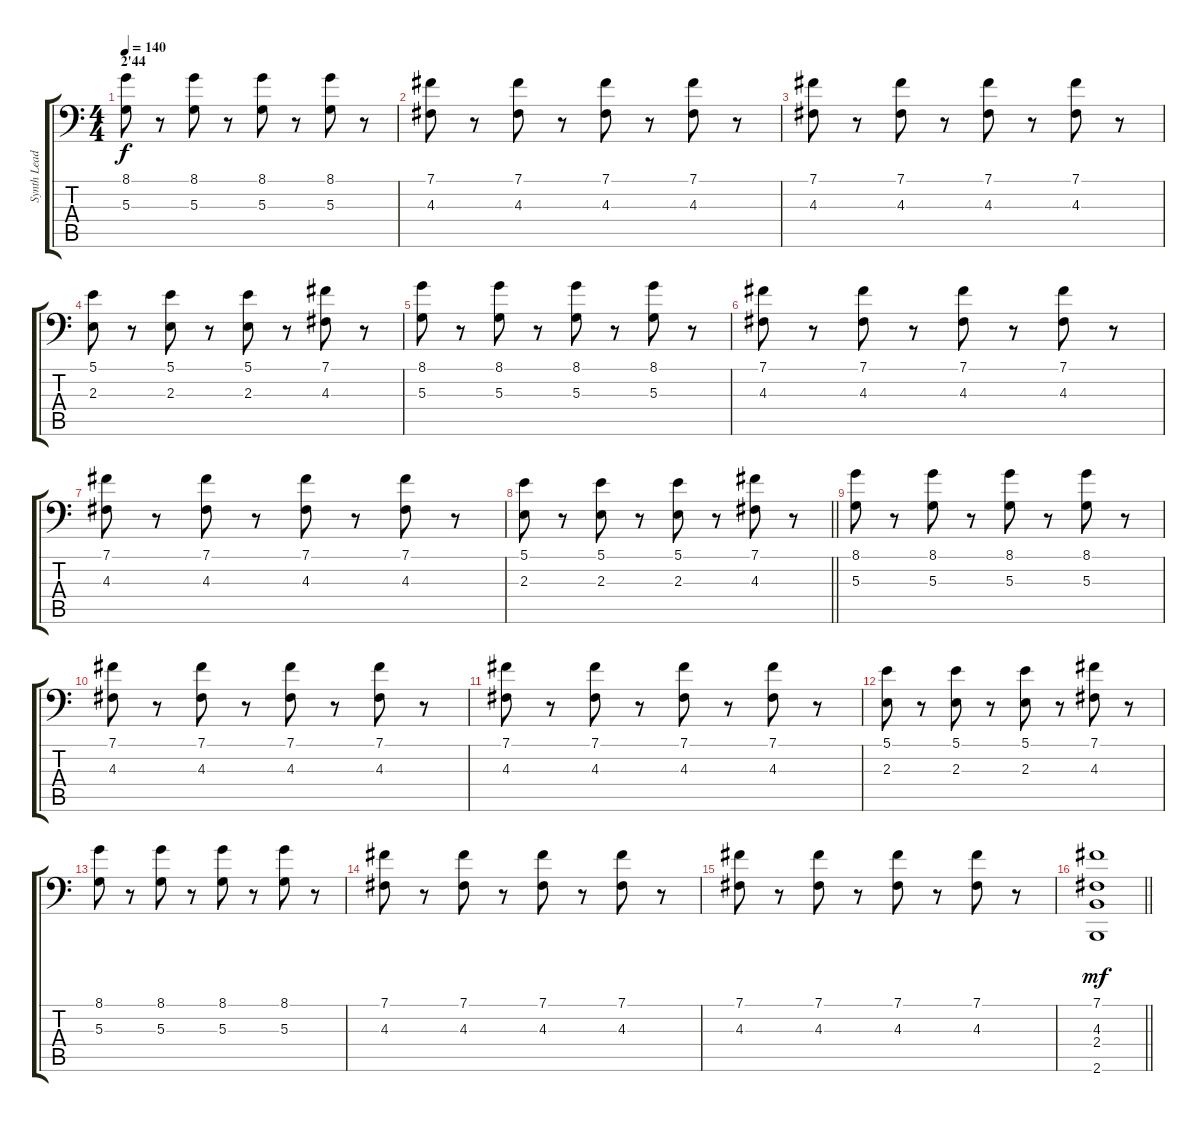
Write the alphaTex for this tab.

\track ("Synth Lead 2" "Synth Lead") {instrument lead2sawtooth}
\staff {score tabs}
\tuning (B3 Gb3 D3 A2 E2 A1) {hide}
\ts (4 4)
\section ("" "2'44")
\tempo 140
\clef f4
\ks c
(8.1 5.3).8{dy f} r.8 (8.1 5.3).8 r.8 (8.1 5.3).8 r.8 (8.1 5.3).8 r.8 |
(7.1 4.3).8 r.8 (7.1 4.3).8 r.8 (7.1 4.3).8 r.8 (7.1 4.3).8 r.8 |
(7.1 4.3).8 r.8 (7.1 4.3).8 r.8 (7.1 4.3).8 r.8 (7.1 4.3).8 r.8 |
(5.1 2.3).8 r.8 (5.1 2.3).8 r.8 (5.1 2.3).8 r.8 (7.1 4.3).8 r.8 |
(8.1 5.3).8 r.8 (8.1 5.3).8 r.8 (8.1 5.3).8 r.8 (8.1 5.3).8 r.8 |
(7.1 4.3).8 r.8 (7.1 4.3).8 r.8 (7.1 4.3).8 r.8 (7.1 4.3).8 r.8 |
(7.1 4.3).8 r.8 (7.1 4.3).8 r.8 (7.1 4.3).8 r.8 (7.1 4.3).8 r.8 |
\barLineRight lightlight
(5.1 2.3).8 r.8 (5.1 2.3).8 r.8 (5.1 2.3).8 r.8 (7.1 4.3).8 r.8 |
(8.1 5.3).8 r.8 (8.1 5.3).8 r.8 (8.1 5.3).8 r.8 (8.1 5.3).8 r.8 |
(7.1 4.3).8 r.8 (7.1 4.3).8 r.8 (7.1 4.3).8 r.8 (7.1 4.3).8 r.8 |
(7.1 4.3).8 r.8 (7.1 4.3).8 r.8 (7.1 4.3).8 r.8 (7.1 4.3).8 r.8 |
(5.1 2.3).8 r.8 (5.1 2.3).8 r.8 (5.1 2.3).8 r.8 (7.1 4.3).8 r.8 |
(8.1 5.3).8 r.8 (8.1 5.3).8 r.8 (8.1 5.3).8 r.8 (8.1 5.3).8 r.8 |
(7.1 4.3).8 r.8 (7.1 4.3).8 r.8 (7.1 4.3).8 r.8 (7.1 4.3).8 r.8 |
(7.1 4.3).8 r.8 (7.1 4.3).8 r.8 (7.1 4.3).8 r.8 (7.1 4.3).8 r.8 |
\barLineRight lightlight
(7.1 4.3 2.4 2.6).1{dy mf}
